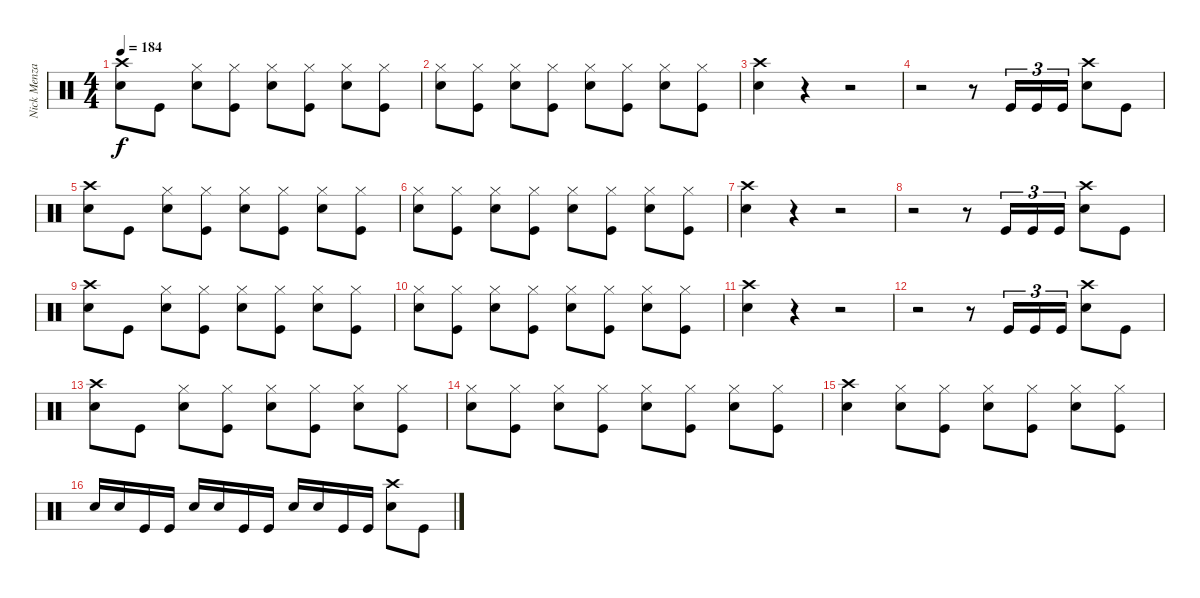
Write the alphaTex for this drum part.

\track ("Nick Menza" "Nick Menza") {instrument percussion}
\staff {score}
\articulation defaults
\ts (4 4)
\tempo 184
\clef neutral
\ks c
("Crash high (hit)" "Snare (hit) 2").8{dy f} "Kick (hit)".8 ("Hi-Hat (closed)" "Snare (hit) 2").8 ("Kick (hit)" "Hi-Hat (closed)").8 ("Hi-Hat (closed)" "Snare (hit) 2").8 ("Kick (hit)" "Hi-Hat (closed)").8 ("Hi-Hat (closed)" "Snare (hit) 2").8 ("Kick (hit)" "Hi-Hat (closed)").8 |
("Hi-Hat (closed)" "Snare (hit) 2").8 ("Kick (hit)" "Hi-Hat (closed)").8 ("Hi-Hat (closed)" "Snare (hit) 2").8 ("Kick (hit)" "Hi-Hat (closed)").8 ("Hi-Hat (closed)" "Snare (hit) 2").8 ("Kick (hit)" "Hi-Hat (closed)").8 ("Hi-Hat (closed)" "Snare (hit) 2").8 ("Kick (hit)" "Hi-Hat (closed)").8 |
("Snare (hit) 2" "Crash high (hit)").4 r.4 r.2 |
r.2 r.8 "Kick (hit)".16{tu (3 2)} "Kick (hit)".16{tu (3 2)} "Kick (hit)".16{tu (3 2)} ("Crash high (hit)" "Snare (hit) 2").8 "Kick (hit)".8 |
("Crash high (hit)" "Snare (hit) 2").8 "Kick (hit)".8 ("Hi-Hat (closed)" "Snare (hit) 2").8 ("Kick (hit)" "Hi-Hat (closed)").8 ("Hi-Hat (closed)" "Snare (hit) 2").8 ("Kick (hit)" "Hi-Hat (closed)").8 ("Hi-Hat (closed)" "Snare (hit) 2").8 ("Kick (hit)" "Hi-Hat (closed)").8 |
("Hi-Hat (closed)" "Snare (hit) 2").8 ("Kick (hit)" "Hi-Hat (closed)").8 ("Hi-Hat (closed)" "Snare (hit) 2").8 ("Kick (hit)" "Hi-Hat (closed)").8 ("Hi-Hat (closed)" "Snare (hit) 2").8 ("Kick (hit)" "Hi-Hat (closed)").8 ("Hi-Hat (closed)" "Snare (hit) 2").8 ("Kick (hit)" "Hi-Hat (closed)").8 |
("Snare (hit) 2" "Crash high (hit)").4 r.4 r.2 |
r.2 r.8 "Kick (hit)".16{tu (3 2)} "Kick (hit)".16{tu (3 2)} "Kick (hit)".16{tu (3 2)} ("Crash high (hit)" "Snare (hit) 2").8 "Kick (hit)".8 |
("Crash high (hit)" "Snare (hit) 2").8 "Kick (hit)".8 ("Hi-Hat (closed)" "Snare (hit) 2").8 ("Kick (hit)" "Hi-Hat (closed)").8 ("Hi-Hat (closed)" "Snare (hit) 2").8 ("Kick (hit)" "Hi-Hat (closed)").8 ("Hi-Hat (closed)" "Snare (hit) 2").8 ("Kick (hit)" "Hi-Hat (closed)").8 |
("Hi-Hat (closed)" "Snare (hit) 2").8 ("Kick (hit)" "Hi-Hat (closed)").8 ("Hi-Hat (closed)" "Snare (hit) 2").8 ("Kick (hit)" "Hi-Hat (closed)").8 ("Hi-Hat (closed)" "Snare (hit) 2").8 ("Kick (hit)" "Hi-Hat (closed)").8 ("Hi-Hat (closed)" "Snare (hit) 2").8 ("Kick (hit)" "Hi-Hat (closed)").8 |
("Snare (hit) 2" "Crash high (hit)").4 r.4 r.2 |
r.2 r.8 "Kick (hit)".16{tu (3 2)} "Kick (hit)".16{tu (3 2)} "Kick (hit)".16{tu (3 2)} ("Crash high (hit)" "Snare (hit) 2").8 "Kick (hit)".8 |
("Crash high (hit)" "Snare (hit) 2").8 "Kick (hit)".8 ("Hi-Hat (closed)" "Snare (hit) 2").8 ("Kick (hit)" "Hi-Hat (closed)").8 ("Hi-Hat (closed)" "Snare (hit) 2").8 ("Kick (hit)" "Hi-Hat (closed)").8 ("Hi-Hat (closed)" "Snare (hit) 2").8 ("Kick (hit)" "Hi-Hat (closed)").8 |
("Hi-Hat (closed)" "Snare (hit) 2").8 ("Kick (hit)" "Hi-Hat (closed)").8 ("Hi-Hat (closed)" "Snare (hit) 2").8 ("Kick (hit)" "Hi-Hat (closed)").8 ("Hi-Hat (closed)" "Snare (hit) 2").8 ("Kick (hit)" "Hi-Hat (closed)").8 ("Hi-Hat (closed)" "Snare (hit) 2").8 ("Kick (hit)" "Hi-Hat (closed)").8 |
("Crash high (hit)" "Snare (hit) 2").4 ("Hi-Hat (closed)" "Snare (hit) 2").8 ("Kick (hit)" "Hi-Hat (closed)").8 ("Hi-Hat (closed)" "Snare (hit) 2").8 ("Kick (hit)" "Hi-Hat (closed)").8 ("Hi-Hat (closed)" "Snare (hit) 2").8 ("Kick (hit)" "Hi-Hat (closed)").8 |
"Snare (hit) 2".16 "Snare (hit) 2".16 "Kick (hit)".16 "Kick (hit)".16 "Snare (hit) 2".16 "Snare (hit) 2".16 "Kick (hit)".16 "Kick (hit)".16 "Snare (hit) 2".16 "Snare (hit) 2".16 "Kick (hit)".16 "Kick (hit)".16 ("Crash high (hit)" "Snare (hit) 2").8 "Kick (hit)".8
